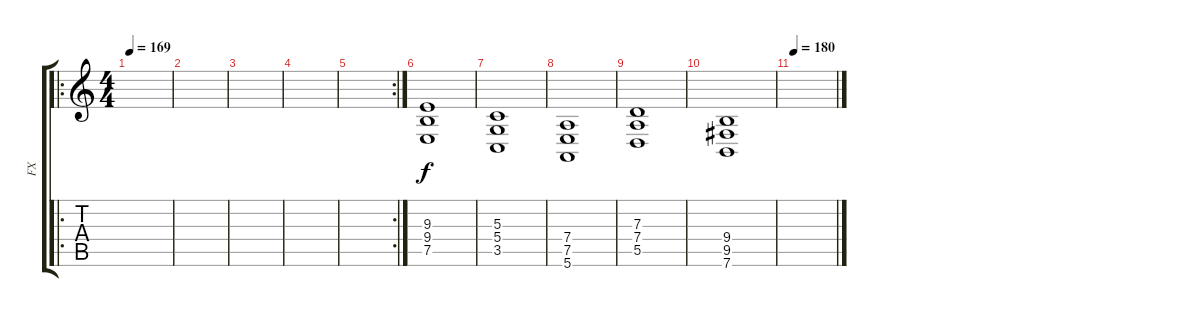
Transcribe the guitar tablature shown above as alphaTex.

\track ("FX" "FX") {instrument lead4chiff}
\staff {score tabs}
\tuning (E4 B3 G3 D3 A2 E2) {hide}
\ro
\ts (4 4)
\tempo 169
\clef g2
\ks c
|
|
|
|
\rc 2
|
(9.3 9.4 7.5).1{volume 14 instrument distortionguitar} |
(5.3 5.4 3.5).1 |
(7.4 7.5 5.6).1 |
(7.3 7.4 5.5).1 |
(9.4 9.5 7.6).1 |
\tempo 180
